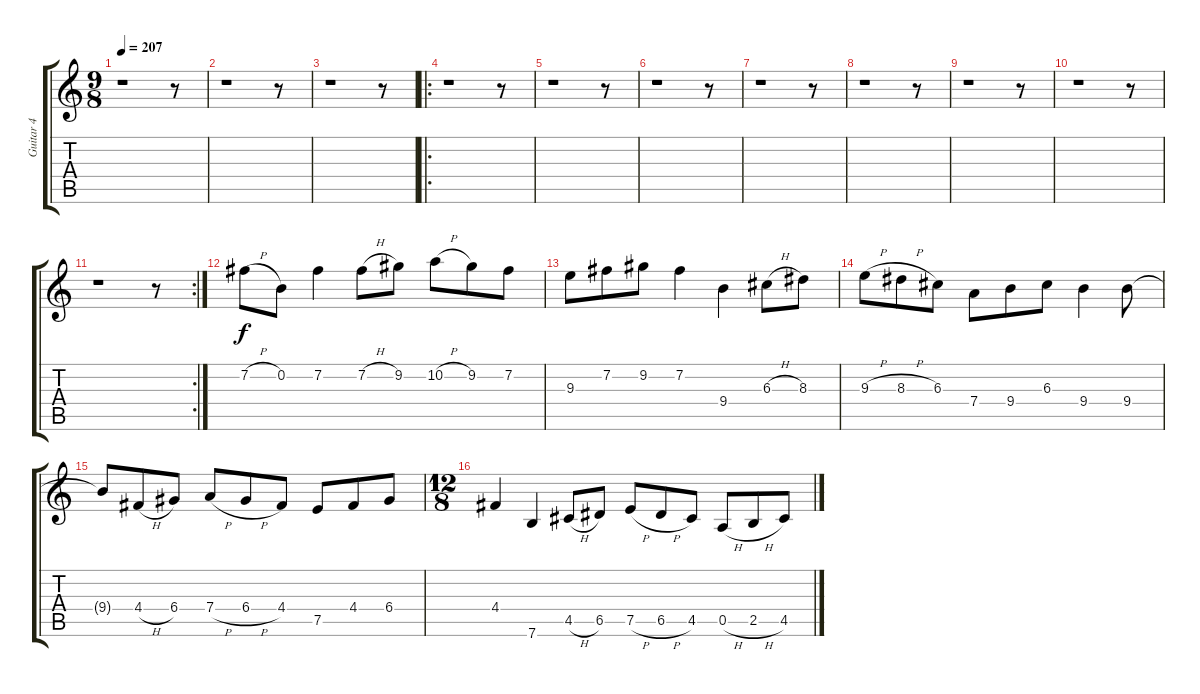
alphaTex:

\track ("Guitar 4" "Guitar 4") {instrument distortionguitar}
\staff {score tabs}
\tuning (E4 B3 G3 D3 A2 E2) {hide}
\ts (9 8)
\tempo 207
\clef g2
\ks c
r.1{dy f} r.8 |
r.1 r.8 |
r.1 r.8 |
\ro
r.1 r.8 |
r.1 r.8 |
r.1 r.8 |
r.1 r.8 |
r.1 r.8 |
r.1 r.8 |
r.1 r.8 |
\rc 2
r.1 r.8 |
7.2{h}.8 0.2.8 7.2.4 7.2{h}.8 9.2.8 10.2{h}.8 9.2.8 7.2.8 |
9.3.8 7.2.8 9.2.8 7.2.4 9.4.4 6.3{h}.8 8.3.8 |
9.3{h}.8 8.3{h}.8 6.3.8 7.4.8 9.4.8 6.3.8 9.4.4 9.4.8 |
9.4{t}.8 4.4{h}.8 6.4.8 7.4{h}.8 6.4{h}.8 4.4.8 7.5.8 4.4.8 6.4.8 |
\ts (12 8)
4.4.4 7.6.4 4.5{h}.8 6.5.8 7.5{h}.8 6.5{h}.8 4.5.8 0.5{h}.8 2.5{h}.8 4.5.8
